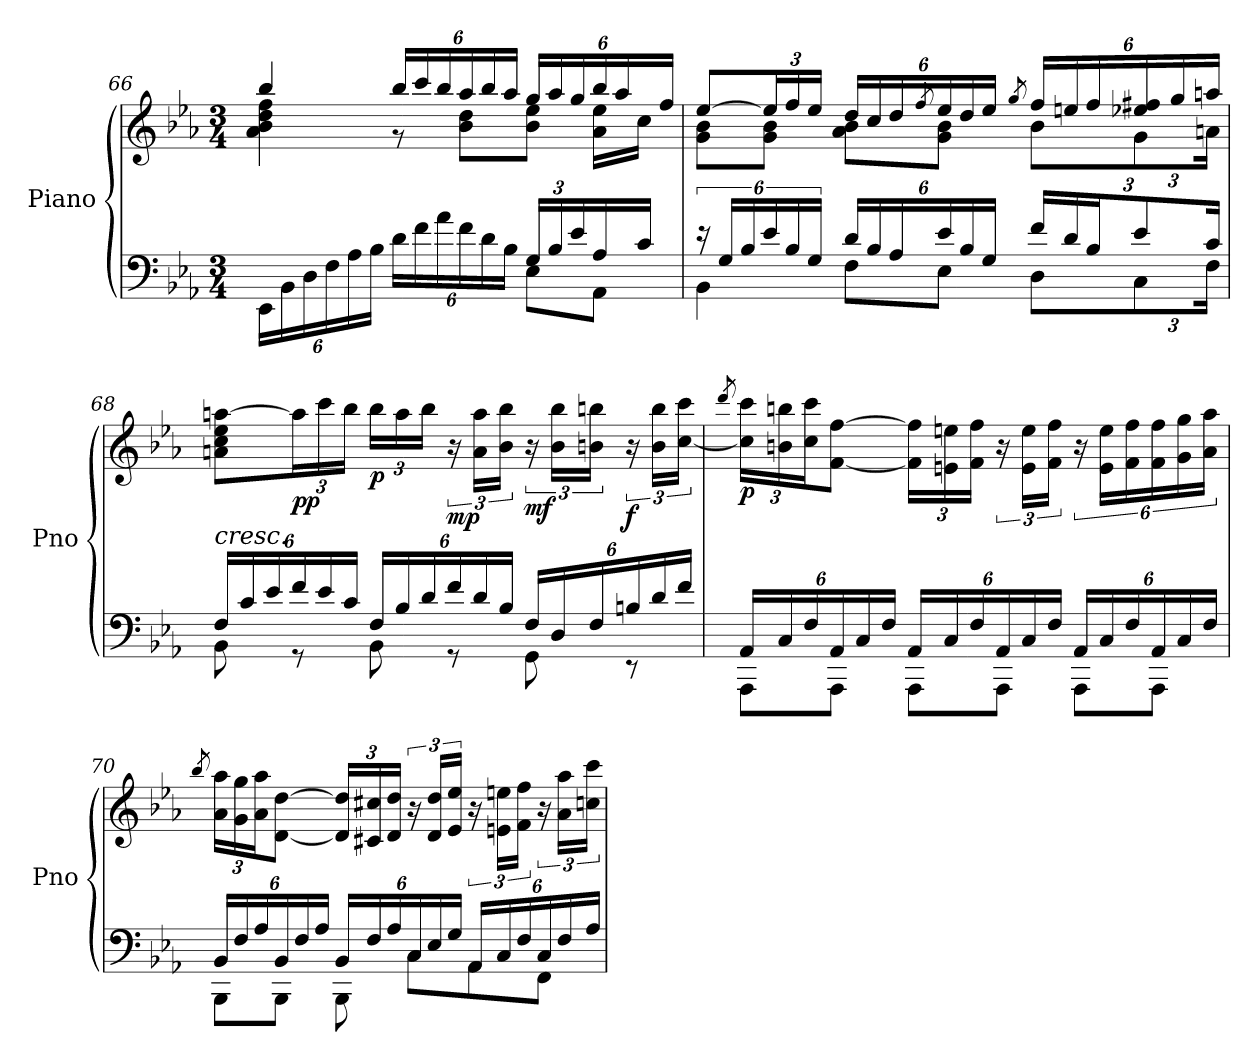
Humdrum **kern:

**kern	**kern	**dynam
*part1	*part1	*part1
*staff2	*staff1	*staff1/2
*I"Piano	*	*
*I'Pno	*	*
*clefF4	*clefG2	*
*k[b-e-a-]	*k[b-e-a-]	*
*M3/4	*M3/4	*
*Xbrackettup	*	*
=66	=66	=66
*^	*^	*
24EE-\LL	2rAAAyy	4bb-/	4a-\ 4b-\ 4dd\ 4ff\	.
24BB-\	.	.	.	.
24D\	.	.	.	.
24F\	.	.	.	.
24A-\	.	.	.	.
24B-\JJ	.	.	.	.
*	*	*Xbrackettup	*	*
24d\LL	.	24bb-/LL	8r	.
24f\	.	24ccc/	.	.
24a-\	.	24bb-/	.	.
24f\	.	24aa-/	8b-\ 8dd\L	.
24d\	.	24bb-/	.	.
24B-\JJ	.	24aa-/JJ	.	.
24G/LL	8E-\L	24gg/LL	8b-\ 8ee-\J	.
24B-/	.	24aa-/	.	.
24e-/	.	24gg/	.	.
16A-/	8AA-\J	24bb-/	16a-\ 16ee-\LL	.
.	.	24aa-/	.	.
16c/JJ	.	.	16cc\JJ	.
.	.	24ff/JJ	.	.
!!LO:LB:g=z	!!
=67	=67	=67	=67	=67
*brackettup	*	*	*	*
24r	4BB-\	[8ee-/L	8g\ 8b-\L	.
24G/LL	.	.	.	.
24B-/	.	.	.	.
24e-/	.	24ee-/L]	8g\ 8b-\J	.
24B-/	.	24ff/	.	.
24G/JJ	.	24ee-/JJ	.	.
*Xbrackettup	*	*	*	*
24d/LL	8F\L	24dd/LL	8a-\ 8b-\L	.
24B-/	.	24cc/	.	.
24A-/	.	24dd/	.	.
.	.	8qff/	.	.
24e-/	8E-\J	24ee-/	8g\ 8b-\J	.
24B-/	.	24dd/	.	.
24G/JJ	.	24ee-/JJ	.	.
.	.	8qgg/	.	.
24f/LL	8D\L	24ff/LL	8b-\L	.
24d/	.	24een/	.	.
24B-/J	.	24ff/	.	.
12e-/	12C\	24ee-X/ 24ff#X/	12g\	.
.	.	24gg/	.	.
24c/Jk	24F\Jk	24aan/JJ	24an\Jk	.
=68	=68	=68	=68	=68
!LO:TX:a:i:t=cresc.	!	!	!	!
*	*	*v	*v	*
24F/LL	8BB-\	8an\ 8cc\ 8ee-\ [8aan\L	.
24c/	.	.	.
24e-/	.	.	.
!	!	!	!LO:DY:b
24f/	8r	24aa\L]	pp
24e-/	.	24ccc\	.
24c/JJ	.	24bb-\JJ	.
!	!	!	!LO:DY:b
24F/LL	8BB-\	24bb-\LL	p
24B-/	.	24aa\	.
24d/	.	24bb-\JJ	.
*	*	*brackettup	*
!	!	!	!LO:DY:b
24f/	8r	24r	mp
24d/	.	24a\ 24aa\LL	.
24B-/JJ	.	24b-\ 24bb-\JJ	.
!	!	!	!LO:DY:b
24F/LL	8GG\	24r	mf
24D/	.	24b-\ 24bb-\LL	.
24F/	.	24bn\ 24bbn\JJ	.
!	!	!	!LO:DY:b
24Bn/	8r	24r	f
24d/	.	24b\ 24bb\LL	.
24f/JJ	.	[24cc\ 24ccc\JJ	.
!!LO:LB:g=z
=69	=69	=69	=69
.	.	8qddd/	.
*	*	*Xbrackettup	*
!	!	!	!LO:DY:b
24AA-/LL	8AAA-\L	24cc\] 24ccc\LL	p
24C/	.	24bn\ 24bbn\	.
24F/	.	24cc\ 24ccc\J	.
24AA-/	8AAA-\J	[8f\ [8ff\J	.
24C/	.	.	.
24F/JJ	.	.	.
24AA-/LL	8AAA-\L	24f\] 24ff\]LL	.
24C/	.	24en\ 24een\	.
24F/	.	24f\ 24ff\JJ	.
*	*	*brackettup	*
24AA-/	8AAA-\J	24r	.
24C/	.	24e\ 24ee\LL	.
24F/JJ	.	24f\ 24ff\JJ	.
24AA-/LL	8AAA-\L	24r	.
24C/	.	24e\ 24ee\LL	.
24F/	.	24f\ 24ff\	.
*	*	*Xbrackettup	*
24AA-/	8AAA-\J	24f\ 24ff\	.
24C/	.	24g\ 24gg\	.
24F/JJ	.	24a-\ 24aa-\JJ	.
=70	=70	=70	=70
.	.	8qbb-/	.
24BB-/LL	8BBB-\L	24a-\ 24aa-\LL	.
24F/	.	24g\ 24gg\	.
24A-/	.	24a-\ 24aa-\J	.
24BB-/	8BBB-\J	[8d\ [8dd\J	.
24F/	.	.	.
24A-/JJ	.	.	.
24BB-/LL	8BBB-\	24d/] 24dd/]LL	.
24F/	.	24c#X/ 24cc#X/	.
24A-/	.	24d/ 24dd/JJ	.
*	*	*brackettup	*
24C/	8C\L	24r	.
24E-/	.	24d/ 24dd/LL	.
24G/JJ	.	24e-/ 24ee-/JJ	.
24AA-/LL	8AA-\	24r	.
24C/	.	24en\ 24een\LL	.
24F/	.	24f\ 24ff\JJ	.
24C/	8FF\J	24r	.
24F/	.	24a-\ 24aa-\LL	.
24A-/JJ	.	24ccn\ 24ccc\JJ	.
*v	*v	*	*
=	=	=
*-	*-	*-
